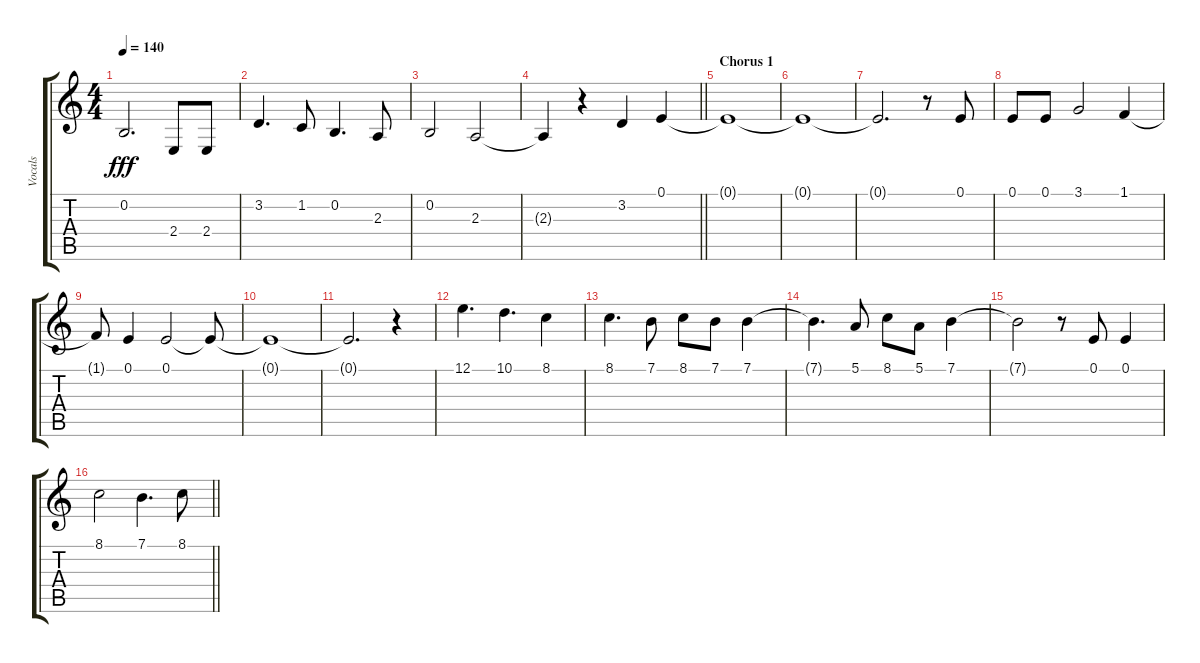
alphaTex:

\track ("Vocals" "Vocals") {instrument choiraahs}
\staff {score tabs}
\tuning (E4 B3 G3 D3 A2 E2) {hide}
\ts (4 4)
\tempo 140
\clef g2
\ks c
0.2{t}.2{d dy fff} 2.4.8 2.4.8 |
3.2.4{d} 1.2.8 0.2.4{d} 2.3.8 |
0.2.2 2.3.2 |
\barLineRight lightlight
2.3{t}.4 r.4 3.2.4 0.1.4 |
\section ("" "Chorus 1")
0.1{t}.1 |
0.1{t}.1 |
0.1{t}.2{d} r.8 0.1.8 |
0.1.8 0.1.8 3.1.2 1.1.4 |
1.1{t}.8 0.1.4 0.1.2 0.1{t}.8 |
0.1{t}.1 |
0.1{t}.2{d} r.4 |
12.1.4{d} 10.1.4{d} 8.1.4 |
8.1.4{d} 7.1.8 8.1.8 7.1.8 7.1.4 |
7.1{t}.4{d} 5.1.8 8.1.8 5.1.8 7.1.4 |
7.1{t}.2 r.8 0.1.8 0.1.4 |
\barLineRight lightlight
8.1.2 7.1.4{d} 8.1.8
